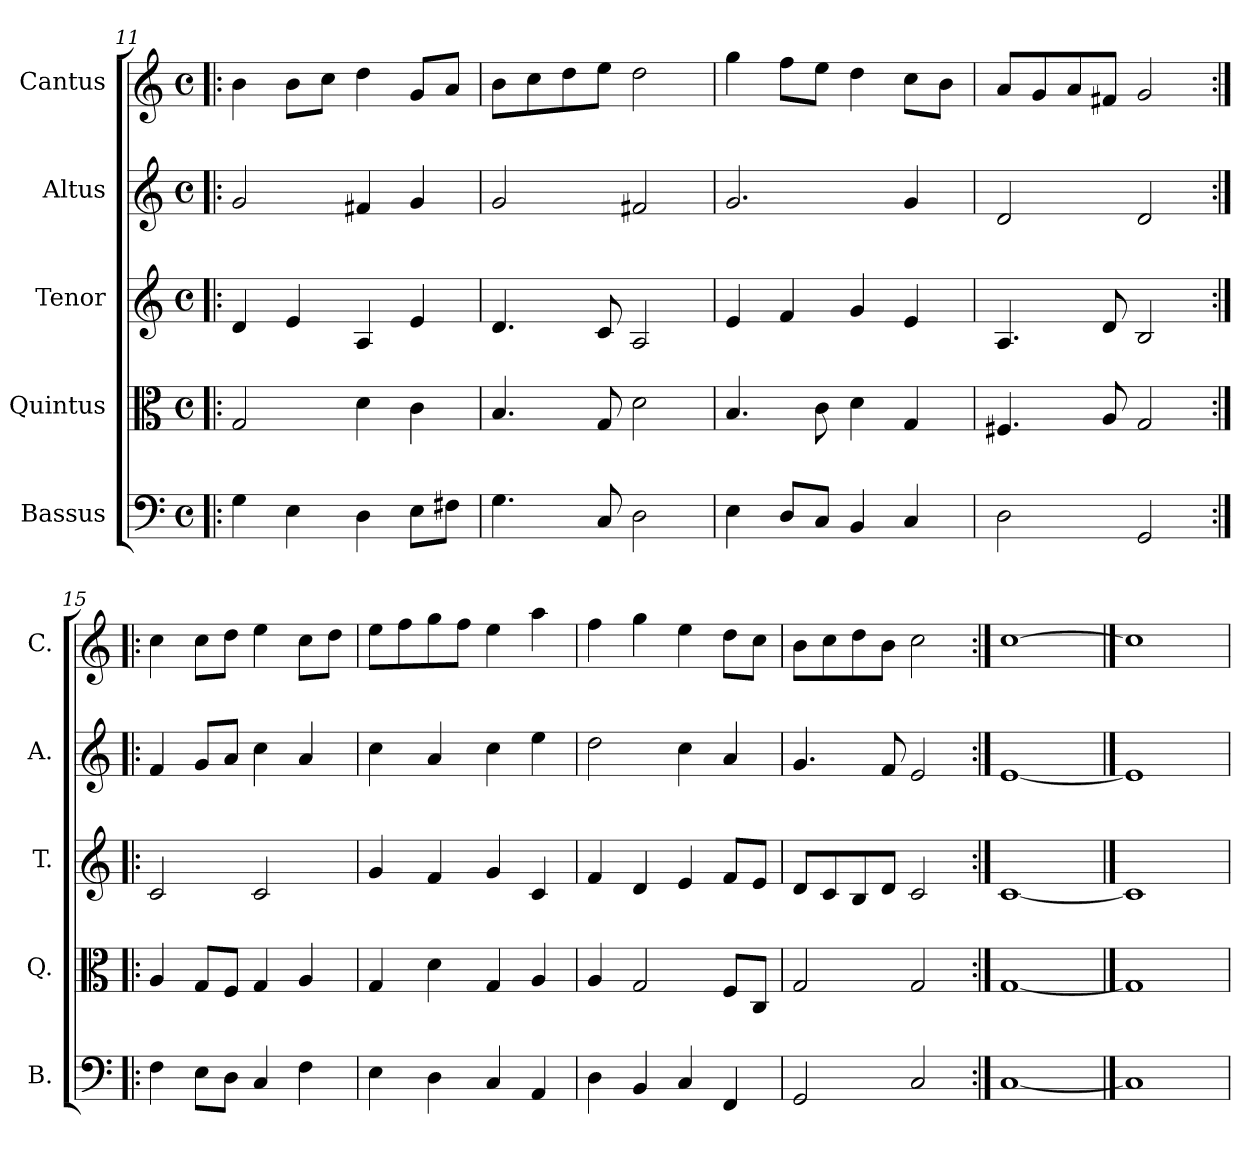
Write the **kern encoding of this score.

**kern	**kern	**kern	**kern	**kern
*part5	*part4	*part3	*part2	*part1
*staff5	*staff4	*staff3	*staff2	*staff1
*I"Bassus	*I"Quintus	*I"Tenor	*I"Altus	*I"Cantus
*I'B.	*I'Q.	*I'T.	*I'A.	*I'C.
*clefF4	*clefC3	*clefG2	*clefG2	*clefG2
*k[]	*k[]	*k[]	*k[]	*k[]
*M4/4	*M4/4	*M4/4	*M4/4	*M4/4
*met(c)	*met(c)	*met(c)	*met(c)	*met(c)
=11!|:	=11!|:	=11!|:	=11!|:	=11!|:
4G\	2G/	4d/	2g/	4b\
4E\	.	4e/	.	8b\L
.	.	.	.	8cc\J
4D\	4d\	4A/	4f#X/	4dd\
8E\L	4c\	4e/	4g/	8g/L
8F#X\J	.	.	.	8a/J
=12	=12	=12	=12	=12
4.G\	4.B/	4.d/	2g/	8b\L
.	.	.	.	8cc\
.	.	.	.	8dd\
8C/	8G/	8c/	.	8ee\J
2D\	2d\	2A/	2f#X/	2dd\
=13	=13	=13	=13	=13
4E\	4.B/	4e/	2.g/	4gg\
8D/L	.	4f/	.	8ff\L
8C/J	8c\	.	.	8ee\J
4BB/	4d\	4g/	.	4dd\
4C/	4G/	4e/	4g/	8cc\L
.	.	.	.	8b\J
=14	=14	=14	=14	=14
2D\	4.F#X/	4.A/	2d/	8a/L
.	.	.	.	8g/
.	.	.	.	8a/
.	8A/	8d/	.	8f#X/J
2GG/	2G/	2B/	2d/	2g/
=15:|!|:	=15:|!|:	=15:|!|:	=15:|!|:	=15:|!|:
4F\	4A/	2c/	4f/	4cc\
8E\L	8G/L	.	8g/L	8cc\L
8D\J	8F/J	.	8a/J	8dd\J
4C/	4G/	2c/	4cc\	4ee\
4F\	4A/	.	4a/	8cc\L
.	.	.	.	8dd\J
=16	=16	=16	=16	=16
4E\	4G/	4g/	4cc\	8ee\L
.	.	.	.	8ff\
4D\	4d\	4f/	4a/	8gg\
.	.	.	.	8ff\J
4C/	4G/	4g/	4cc\	4ee\
4AA/	4A/	4c/	4ee\	4aa\
=17	=17	=17	=17	=17
4D\	4A/	4f/	2dd\	4ff\
4BB/	2G/	4d/	.	4gg\
4C/	.	4e/	4cc\	4ee\
4FF/	8F/L	8f/L	4a/	8dd\L
.	8C/J	8e/J	.	8cc\J
=18	=18	=18	=18	=18
2GG/	2G/	8d/L	4.g/	8b\L
.	.	8c/	.	8cc\
.	.	8B/	.	8dd\
.	.	8d/J	8f/	8b\J
2C/	2G/	2c/	2e/	2cc\
=19:|!	=19:|!	=19:|!	=19:|!	=19:|!
[1C	[1G	[1c	[1e	[1cc
==20	==20	==20	==20	==20
1C]	1G]	1c]	1e]	1cc]
=	=	=	=	=
*-	*-	*-	*-	*-
